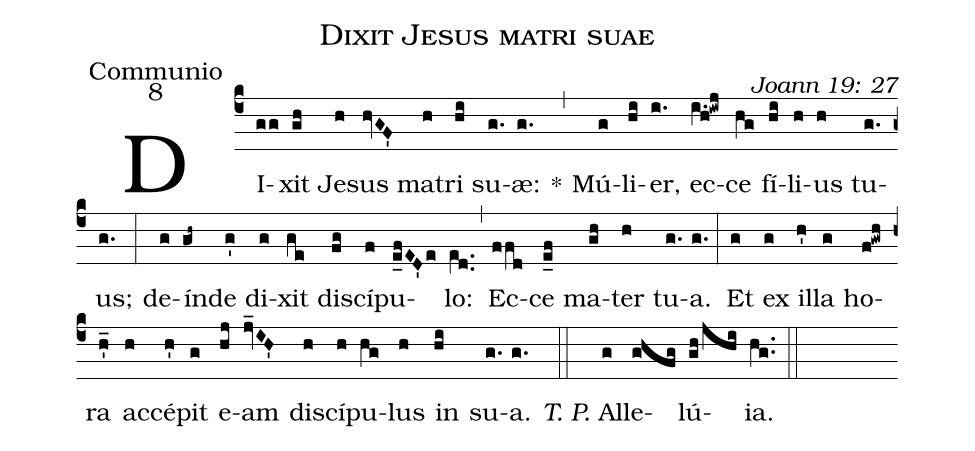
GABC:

name: Dixit Jesus matri suae;
office-part: Communio;
mode: 8;
commentary: Joann 19: 27;
%%
(c4) DI(gg)xit(gh) Je(h)sus(hvGF') ma(h)tri(hi) su(g.)æ:(g.) *(,) Mú(g)li(hi)er,(i.) ec(i.h!iwj)ce(hg) fí(hi)li(h)us(h) tu(g.)us;(g.) (:)
de(g)ín(gh~)de(g') di(g)xit(ge) di(fg)scí(f)pu(e_fED'e)lo:(e[ll:1]d..) (,) Ec(ffd)ce(e_f) ma(gh)ter(h) tu(g.)a.(g.) (:)
Et(g) ex(g) il(h')la(g) ho(f!gwh)ra(h'_) ac(h)cé(h')pit(g) e(hj)am(jv_IH') di(h)scí(h)pu(hg)lus(h) in(hi) su(g.)a.(g.) (::)
<i>T. P.</i> Al(g)le(ghfg)lú(gh/jhi)ia.(hg..) (::)
